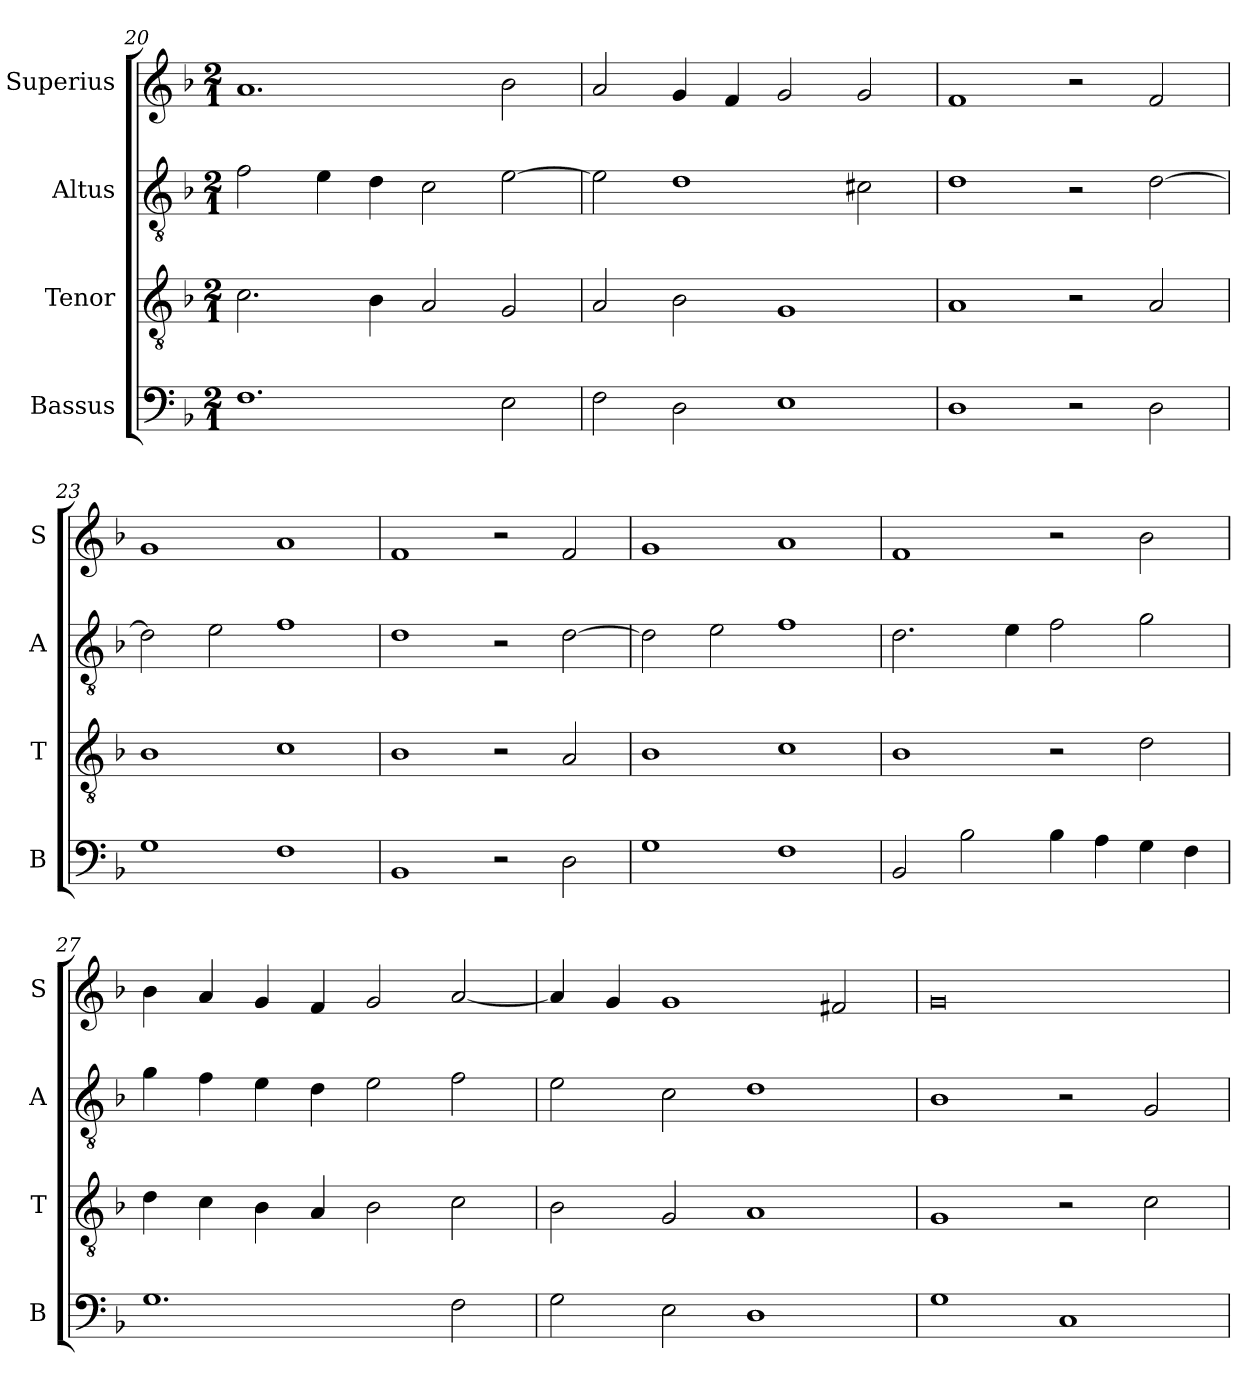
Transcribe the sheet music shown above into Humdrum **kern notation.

**kern	**kern	**kern	**kern
*part4	*part3	*part2	*part1
*staff4	*staff3	*staff2	*staff1
*I"Bassus	*I"Tenor	*I"Altus	*I"Superius
*I'B	*I'T	*I'A	*I'S
*clefF4	*clefGv2	*clefGv2	*clefG2
*k[b-]	*k[b-]	*k[b-]	*k[b-]
*F:	*F:	*F:	*F:
*M2/1	*M2/1	*M2/1	*M2/1
=20	=20	=20	=20
1.F	2.c	2f	1.a
.	.	4e	.
.	4B-	4d	.
.	2A	2c	.
2E	2G	[2e	2b-
=21	=21	=21	=21
2F	2A	2e]	2a
2D	2B-	1d	4g
.	.	.	4f
1E	1G	.	2g
.	.	2c#X	2g
=22	=22	=22	=22
1D	1A	1d	1f
2r	2r	2r	2r
2D	2A	[2d	2f
=23	=23	=23	=23
1G	1B-	2d]	1g
.	.	2e	.
1F	1c	1f	1a
=24	=24	=24	=24
1BB-	1B-	1d	1f
2r	2r	2r	2r
2D	2A	[2d	2f
=25	=25	=25	=25
1G	1B-	2d]	1g
.	.	2e	.
1F	1c	1f	1a
=26	=26	=26	=26
2BB-	1B-	2.d	1f
2B-	.	.	.
.	.	4e	.
4B-	2r	2f	2r
4A	.	.	.
4G	2d	2g	2b-
4F	.	.	.
=27	=27	=27	=27
1.G	4d	4g	4b-
.	4c	4f	4a
.	4B-	4e	4g
.	4A	4d	4f
.	2B-	2e	2g
2F	2c	2f	[2a
=28	=28	=28	=28
2G	2B-	2e	4a]
.	.	.	4g
2E	2G	2c	1g
1D	1A	1d	.
.	.	.	2f#X
=29	=29	=29	=29
1G	1G	1B-	0g
1C	2r	2r	.
.	2c	2G	.
=	=	=	=
*-	*-	*-	*-
